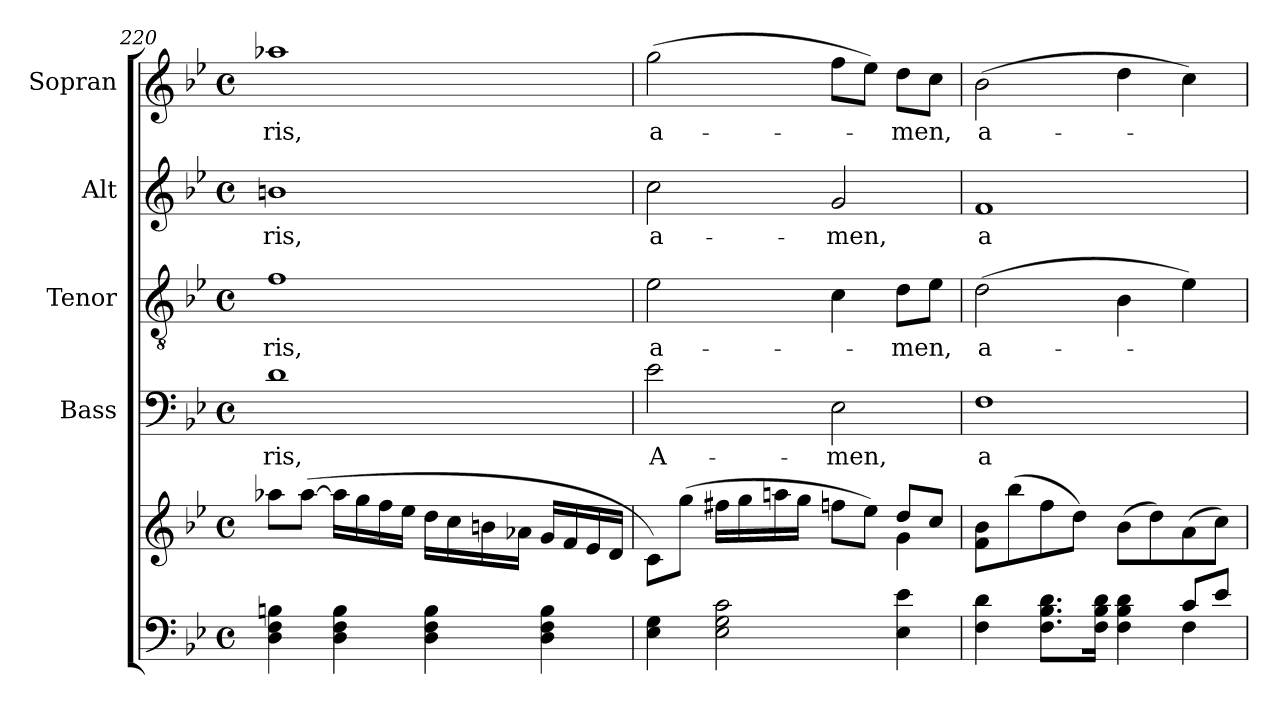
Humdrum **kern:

**kern	**kern	**kern	**text	**kern	**text	**kern	**text	**kern	**text
*part5	*part5	*part4	*part4	*part3	*part3	*part2	*part2	*part1	*part1
*staff6	*staff5	*staff4	*staff4	*staff3	*staff3	*staff2	*staff2	*staff1	*staff1
*	*	*I"Bass	*	*I"Tenor	*	*I"Alt	*	*I"Sopran	*
*	*	*I'B.	*	*I'T.	*	*I'A.	*	*I'S.	*
!!LO:PB:g=z
*clefF4	*clefG2	*clefF4	*	*clefGv2	*	*clefG2	*	*clefG2	*
*k[b-e-]	*k[b-e-]	*k[b-e-]	*	*k[b-e-]	*	*k[b-e-]	*	*k[b-e-]	*
*B-:	*B-:	*B-:	*	*B-:	*	*B-:	*	*B-:	*
*M4/4	*M4/4	*M4/4	*	*M4/4	*	*M4/4	*	*M4/4	*
*met(c)	*met(c)	*met(c)	*	*met(c)	*	*met(c)	*	*met(c)	*
=220	=220	=220	=220	=220	=220	=220	=220	=220	=220
!	!	!	!LO:LY:b	!	!LO:LY:b	!	!LO:LY:b	!	!LO:LY:b
4D\ 4F\ 4Bn\	8aa-X\L	1d	-ris,	1f	-ris,	1bn	-ris,	1aa-X	-ris,
.	(>[8aa-\J	.	.	.	.	.	.	.	.
4D\ 4F\ 4B\	16aa-\LL]	.	.	.	.	.	.	.	.
.	16gg\	.	.	.	.	.	.	.	.
.	16ff\	.	.	.	.	.	.	.	.
.	16ee-\JJ	.	.	.	.	.	.	.	.
4D\ 4F\ 4B\	16dd\LL	.	.	.	.	.	.	.	.
.	16cc\	.	.	.	.	.	.	.	.
.	16bn\	.	.	.	.	.	.	.	.
.	16a-X\JJ	.	.	.	.	.	.	.	.
4D\ 4F\ 4B\	16g/LL	.	.	.	.	.	.	.	.
.	16f/	.	.	.	.	.	.	.	.
.	16e-/	.	.	.	.	.	.	.	.
.	16d/JJ	.	.	.	.	.	.	.	.
=221	=221	=221	=221	=221	=221	=221	=221	=221	=221
*	*^	*	*	*	*	*	*	*	*
!	!	!	!	!LO:LY:b	!	!LO:LY:b	!	!LO:LY:b	!	!LO:LY:b
4E-\ 4G\	8c\L)	2.ryy	2e-\	A-	2e-\	a-	2cc\	a-	(>2gg\	a-
.	(>8gg\J	.	.	.	.	.	.	.	.	.
2E-\ 2G\ 2c\	16ff#X\LL	.	.	.	.	.	.	.	.	.
.	16gg\	.	.	.	.	.	.	.	.	.
.	16aan\	.	.	.	.	.	.	.	.	.
.	16gg\JJ	.	.	.	.	.	.	.	.	.
!	!	!	!	!LO:LY:b	!	!	!	!LO:LY:b	!	!
.	8ffn\L	.	2E-\	-men,	4c\	.	2g/	-men,	8ff\L	.
.	8ee-\J)	.	.	.	.	.	.	.	8ee-\J)	.
!	!	!	!	!	!	!LO:LY:b	!	!	!	!LO:LY:b
4E-\ 4e-\	8dd/L	4g\	.	.	8d\L	-men,	.	.	8dd\L	-men,
.	8cc/J	.	.	.	8e-\J	.	.	.	8cc\J	.
*	*v	*v	*	*	*	*	*	*	*	*
=222	=222	=222	=222	=222	=222	=222	=222	=222	=222
*^	*	*	*	*	*	*	*	*	*
!	!	!	!	!LO:LY:b	!	!LO:LY:b	!	!LO:LY:b	!	!LO:LY:b
4F\ 4d\	2.ryy	8f\ 8b-\L	1F	a-	(>2d\	a-	1f	a-	(>2b-\	a-
.	.	(>8bb-\	.	.	.	.	.	.	.	.
8.F\ 8.B-\ 8.d\L	.	8ff\	.	.	.	.	.	.	.	.
.	.	8dd\J)	.	.	.	.	.	.	.	.
16F\ 16B-\ 16d\Jk	.	.	.	.	.	.	.	.	.	.
4F\ 4B-\ 4d\	.	(>8b-\L	.	.	4B-\	.	.	.	4dd\	.
.	.	8dd\)	.	.	.	.	.	.	.	.
8c/L	4F\	(>8a\	.	.	4e-\)	.	.	.	4cc\)	.
8e-/J	.	8cc\J)	.	.	.	.	.	.	.	.
*v	*v	*	*	*	*	*	*	*	*	*
=	=	=	=	=	=	=	=	=	=
*-	*-	*-	*-	*-	*-	*-	*-	*-	*-
